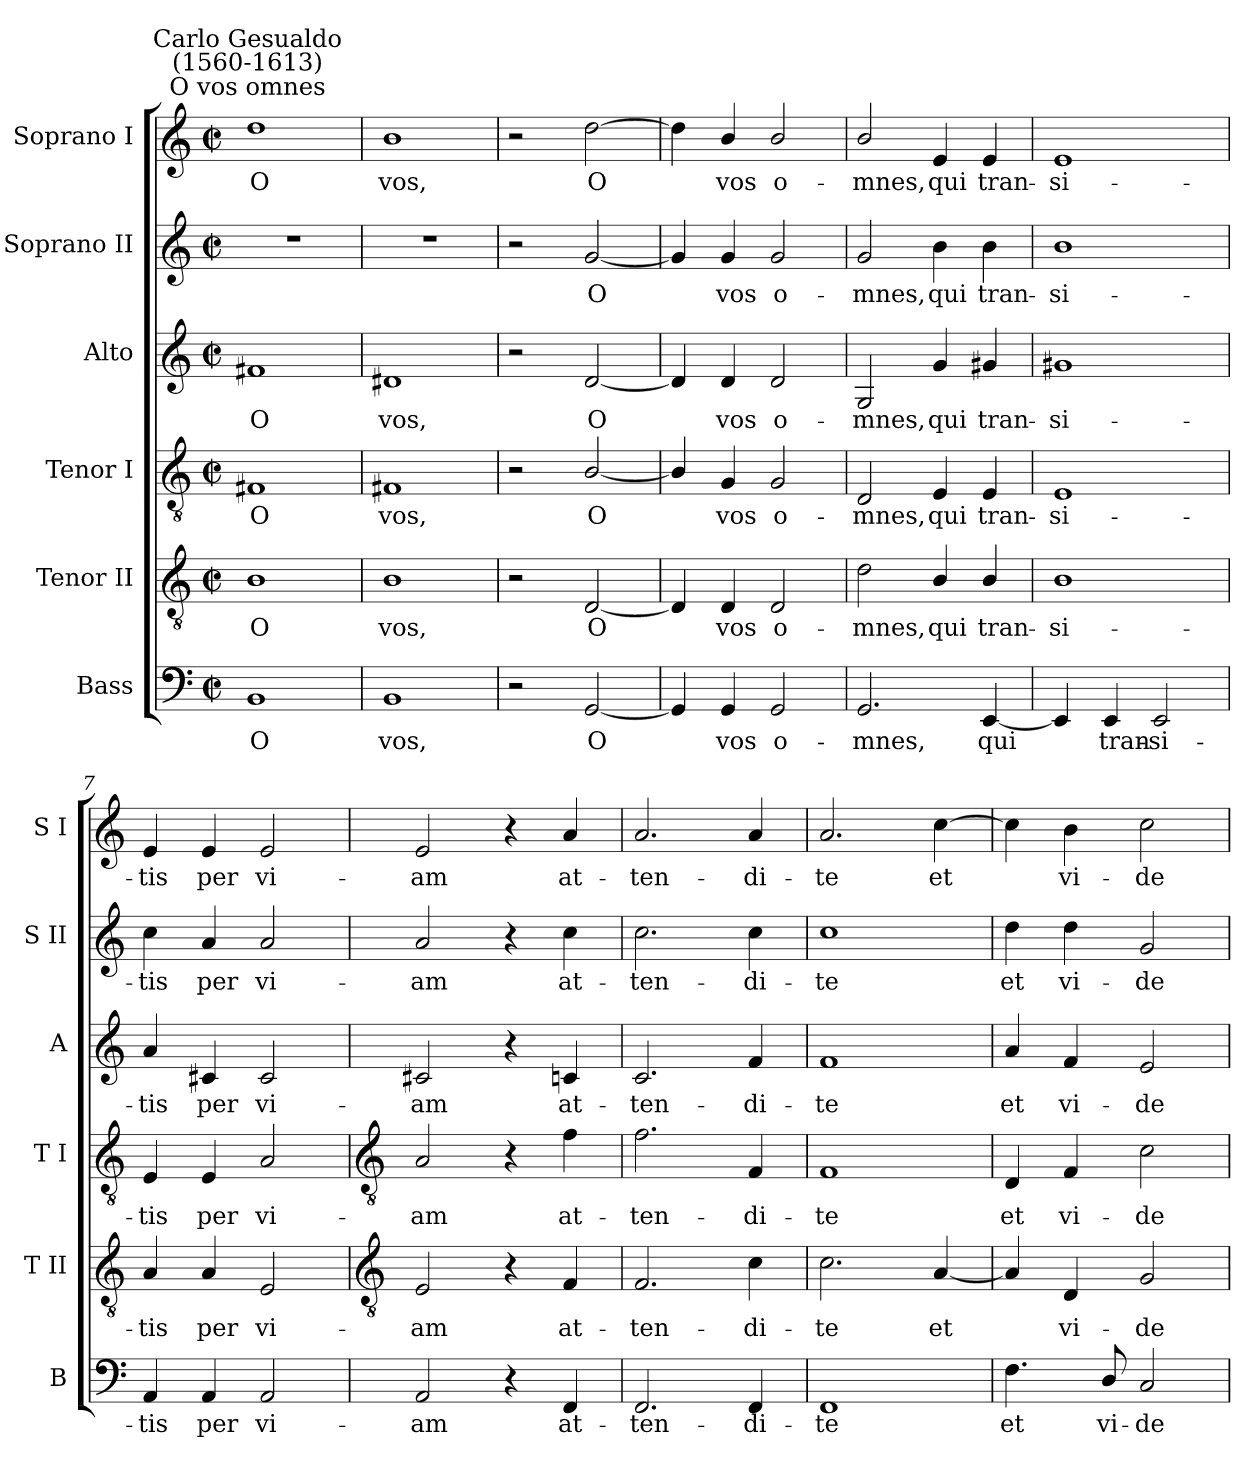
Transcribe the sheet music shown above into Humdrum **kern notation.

**kern	**text	**kern	**text	**kern	**text	**kern	**text	**kern	**text	**kern	**text
*part6	*part6	*part5	*part5	*part4	*part4	*part3	*part3	*part2	*part2	*part1	*part1
*staff6	*staff6	*staff5	*staff5	*staff4	*staff4	*staff3	*staff3	*staff2	*staff2	*staff1	*staff1
*I"Bass	*	*I"Tenor II	*	*I"Tenor I	*	*I"Alto	*	*I"Soprano II	*	*I"Soprano I	*
*I'B	*	*I'T II	*	*I'T I	*	*I'A	*	*I'S II	*	*I'S I	*
*clefF4	*	*clefGv2	*	*clefGv2	*	*clefG2	*	*clefG2	*	*clefG2	*
*k[]	*	*k[]	*	*k[]	*	*k[]	*	*k[]	*	*k[]	*
*C:	*	*C:	*	*C:	*	*C:	*	*C:	*	*C:	*
*M2/2	*	*M2/2	*	*M2/2	*	*M2/2	*	*M2/2	*	*M2/2	*
*met(c|)	*	*met(c|)	*	*met(c|)	*	*met(c|)	*	*met(c|)	*	*met(c|)	*
=1	=1	=1	=1	=1	=1	=1	=1	=1	=1	=1	=1
!	!	!	!	!	!	!	!	!	!	!LO:TX:a:cj:t=O vos omnes	!
!	!	!	!	!	!	!	!	!	!	!LO:TX:a:cj:t=Carlo Gesualdo\n(1560-1613)	!
!	!LO:LY:b	!	!LO:LY:b	!	!LO:LY:b	!	!LO:LY:b	!	!	!	!LO:LY:b
1BB	O	1B	O	1F#X	O	1f#X	O	1r	.	1dd	O
=2	=2	=2	=2	=2	=2	=2	=2	=2	=2	=2	=2
!	!LO:LY:b	!	!LO:LY:b	!	!LO:LY:b	!	!LO:LY:b	!	!	!	!LO:LY:b
1BB	vos,	1B	vos,	1F#X	vos,	1d#X	vos,	1r	.	1b	vos,
=3	=3	=3	=3	=3	=3	=3	=3	=3	=3	=3	=3
2r	.	2r	.	2r	.	2r	.	2r	.	2r	.
!	!LO:LY:b	!	!LO:LY:b	!	!LO:LY:b	!	!LO:LY:b	!	!LO:LY:b	!	!LO:LY:b
[2GG	O	[2D	O	[2B/	O	[2d	O	[2g	O	[2dd	O
=4	=4	=4	=4	=4	=4	=4	=4	=4	=4	=4	=4
!	!LO:LY:b	!	!LO:LY:b	!	!LO:LY:b	!	!LO:LY:b	!	!LO:LY:b	!	!LO:LY:b
4GG]	.	4D]	.	4B/]	.	4d]	.	4g]	.	4dd]	.
!	!LO:LY:b	!	!LO:LY:b	!	!LO:LY:b	!	!LO:LY:b	!	!LO:LY:b	!	!LO:LY:b
4GG	vos	4D	vos	4G	vos	4d	vos	4g	vos	4b/	vos
!	!LO:LY:b	!	!LO:LY:b	!	!LO:LY:b	!	!LO:LY:b	!	!LO:LY:b	!	!LO:LY:b
2GG	o-	2D	o-	2G	o-	2d	o-	2g	o-	2b/	o-
=5	=5	=5	=5	=5	=5	=5	=5	=5	=5	=5	=5
!	!LO:LY:b	!	!LO:LY:b	!	!LO:LY:b	!	!LO:LY:b	!	!LO:LY:b	!	!LO:LY:b
2.GG	-mnes,	2d	-mnes,	2D	-mnes,	2G	-mnes,	2g	-mnes,	2b/	-mnes,
!	!	!	!LO:LY:b	!	!LO:LY:b	!	!LO:LY:b	!	!LO:LY:b	!	!LO:LY:b
.	.	4B/	qui	4E	qui	4g	qui	4b	qui	4e	qui
!	!LO:LY:b	!	!LO:LY:b	!	!LO:LY:b	!	!LO:LY:b	!	!LO:LY:b	!	!LO:LY:b
[4EE	qui	4B/	tran-	4E	tran-	4g#X	tran-	4b	tran-	4e	tran-
=6	=6	=6	=6	=6	=6	=6	=6	=6	=6	=6	=6
!	!LO:LY:b	!	!LO:LY:b	!	!LO:LY:b	!	!LO:LY:b	!	!LO:LY:b	!	!LO:LY:b
4EE]	.	1B	-si-	1E	-si-	1g#X	-si-	1b	-si-	1e	-si-
!	!LO:LY:b	!	!	!	!	!	!	!	!	!	!
4EE	tran-	.	.	.	.	.	.	.	.	.	.
!	!LO:LY:b	!	!	!	!	!	!	!	!	!	!
2EE	-si-	.	.	.	.	.	.	.	.	.	.
=7	=7	=7	=7	=7	=7	=7	=7	=7	=7	=7	=7
!	!LO:LY:b	!	!LO:LY:b	!	!LO:LY:b	!	!LO:LY:b	!	!LO:LY:b	!	!LO:LY:b
4AA	-tis	4A	-tis	4E	-tis	4a	-tis	4cc	-tis	4e	-tis
!	!LO:LY:b	!	!LO:LY:b	!	!LO:LY:b	!	!LO:LY:b	!	!LO:LY:b	!	!LO:LY:b
4AA	per	4A	per	4E	per	4c#X	per	4a	per	4e	per
!	!LO:LY:b	!	!LO:LY:b	!	!LO:LY:b	!	!LO:LY:b	!	!LO:LY:b	!	!LO:LY:b
2AA	vi-	2E	vi-	2A	vi-	2c#	vi-	2a	vi-	2e	vi-
!!LO:LB:g=z
=8	=8	=8	=8	=8	=8	=8	=8	=8	=8	=8	=8
*	*	*clefGv2	*	*clefGv2	*	*	*	*	*	*	*
!	!LO:LY:b	!	!LO:LY:b	!	!LO:LY:b	!	!LO:LY:b	!	!LO:LY:b	!	!LO:LY:b
2AA	-am	2E	-am	2A	-am	2c#X	-am	2a	-am	2e	-am
4r	.	4r	.	4r	.	4r	.	4r	.	4r	.
!	!LO:LY:b	!	!LO:LY:b	!	!LO:LY:b	!	!LO:LY:b	!	!LO:LY:b	!	!LO:LY:b
4FF	at-	4F	at-	4f	at-	4cn	at-	4cc	at-	4a	at-
=9	=9	=9	=9	=9	=9	=9	=9	=9	=9	=9	=9
!	!LO:LY:b	!	!LO:LY:b	!	!LO:LY:b	!	!LO:LY:b	!	!LO:LY:b	!	!LO:LY:b
2.FF	-ten-	2.F	-ten-	2.f	-ten-	2.c	-ten-	2.cc	-ten-	2.a	-ten-
!	!LO:LY:b	!	!LO:LY:b	!	!LO:LY:b	!	!LO:LY:b	!	!LO:LY:b	!	!LO:LY:b
4FF	-di-	4c	-di-	4F	-di-	4f	-di-	4cc	-di-	4a	-di-
=10	=10	=10	=10	=10	=10	=10	=10	=10	=10	=10	=10
!	!LO:LY:b	!	!LO:LY:b	!	!LO:LY:b	!	!LO:LY:b	!	!LO:LY:b	!	!LO:LY:b
1FF	-te	2.c	-te	1F	-te	1f	-te	1cc	-te	2.a	-te
!	!	!	!LO:LY:b	!	!	!	!	!	!	!	!LO:LY:b
.	.	[4A	et	.	.	.	.	.	.	[4cc	et
=11	=11	=11	=11	=11	=11	=11	=11	=11	=11	=11	=11
!	!LO:LY:b	!	!LO:LY:b	!	!LO:LY:b	!	!LO:LY:b	!	!LO:LY:b	!	!LO:LY:b
4.F	et	4A]	.	4D	et	4a	et	4dd	et	4cc]	.
!	!	!	!LO:LY:b	!	!LO:LY:b	!	!LO:LY:b	!	!LO:LY:b	!	!LO:LY:b
.	.	4D	vi-	4F	vi-	4f	vi-	4dd	vi-	4b	vi-
!	!LO:LY:b	!	!	!	!	!	!	!	!	!	!
8D/	vi-	.	.	.	.	.	.	.	.	.	.
!	!LO:LY:b	!	!LO:LY:b	!	!LO:LY:b	!	!LO:LY:b	!	!LO:LY:b	!	!LO:LY:b
2C	-de-	2G	-de-	2c	-de-	2e	-de-	2g	-de-	2cc	-de-
=	=	=	=	=	=	=	=	=	=	=	=
*-	*-	*-	*-	*-	*-	*-	*-	*-	*-	*-	*-
